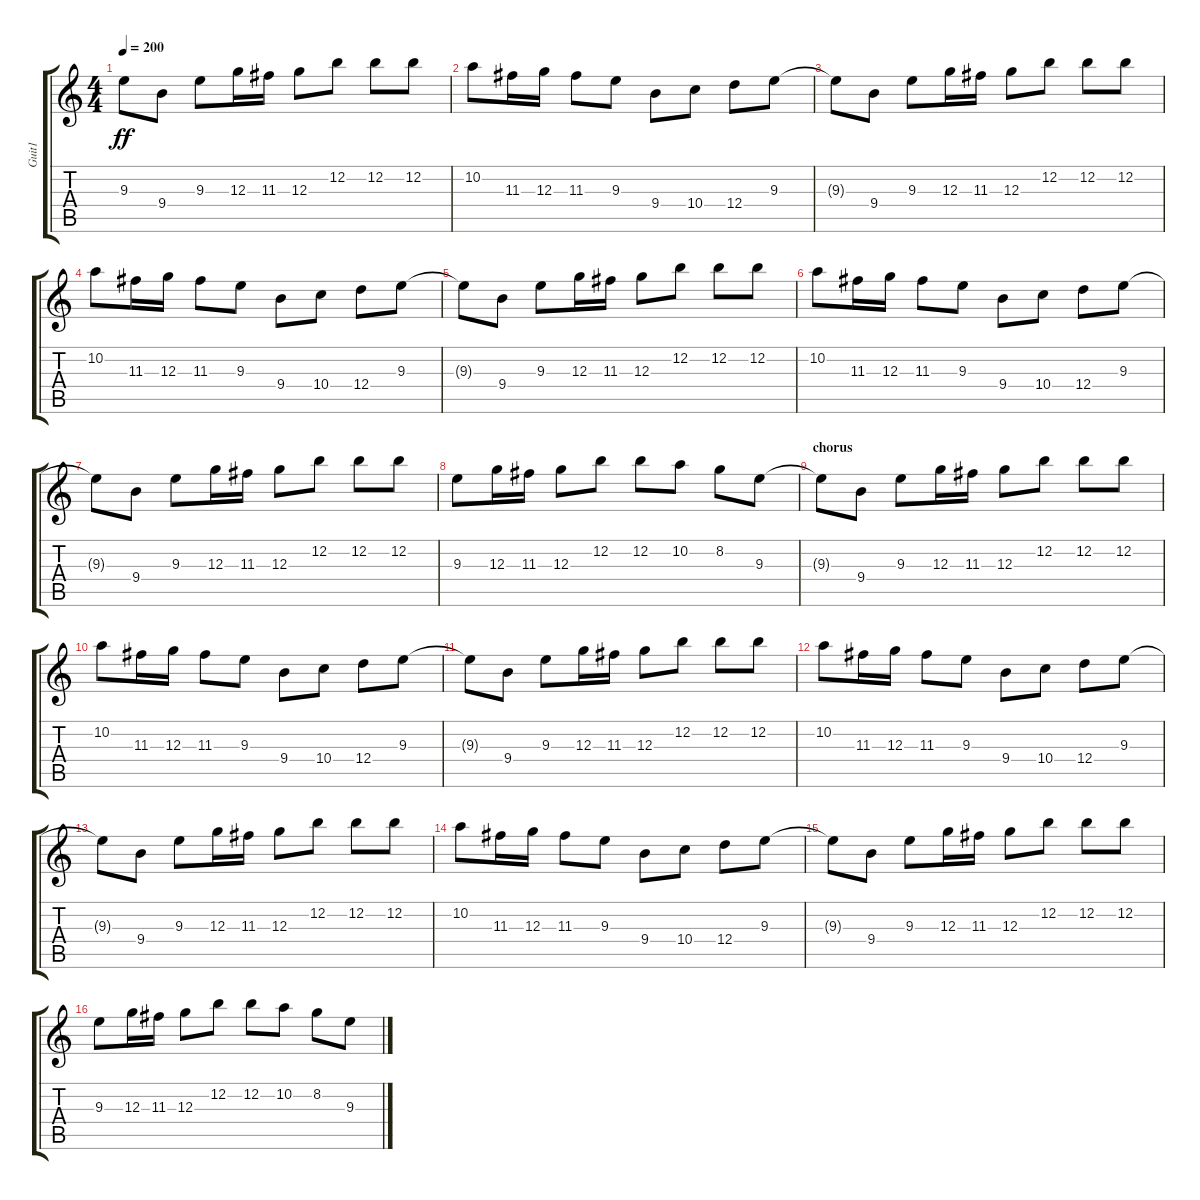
\track ("Guit1" "Guit1") {instrument distortionguitar}
\staff {score tabs}
\tuning (E4 B3 G3 D3 A2 E2) {hide}
\ts (4 4)
\tempo 200
\clef g2
\ks c
9.3.8{dy ff} 9.4.8 9.3.8 12.3.16 11.3.16 12.3.8 12.2.8 12.2.8 12.2.8 |
10.2.8 11.3.16 12.3.16 11.3.8 9.3.8 9.4.8 10.4.8 12.4.8 9.3.8 |
9.3{t}.8 9.4.8 9.3.8 12.3.16 11.3.16 12.3.8 12.2.8 12.2.8 12.2.8 |
10.2.8 11.3.16 12.3.16 11.3.8 9.3.8 9.4.8 10.4.8 12.4.8 9.3.8 |
9.3{t}.8 9.4.8 9.3.8 12.3.16 11.3.16 12.3.8 12.2.8 12.2.8 12.2.8 |
10.2.8 11.3.16 12.3.16 11.3.8 9.3.8 9.4.8 10.4.8 12.4.8 9.3.8 |
9.3{t}.8 9.4.8 9.3.8 12.3.16 11.3.16 12.3.8 12.2.8 12.2.8 12.2.8 |
9.3.8 12.3.16 11.3.16 12.3.8 12.2.8 12.2.8 10.2.8 8.2.8 9.3.8 |
\section ("" "chorus")
9.3{t}.8 9.4.8 9.3.8 12.3.16 11.3.16 12.3.8 12.2.8 12.2.8 12.2.8 |
10.2.8 11.3.16 12.3.16 11.3.8 9.3.8 9.4.8 10.4.8 12.4.8 9.3.8 |
9.3{t}.8 9.4.8 9.3.8 12.3.16 11.3.16 12.3.8 12.2.8 12.2.8 12.2.8 |
10.2.8 11.3.16 12.3.16 11.3.8 9.3.8 9.4.8 10.4.8 12.4.8 9.3.8 |
9.3{t}.8 9.4.8 9.3.8 12.3.16 11.3.16 12.3.8 12.2.8 12.2.8 12.2.8 |
10.2.8 11.3.16 12.3.16 11.3.8 9.3.8 9.4.8 10.4.8 12.4.8 9.3.8 |
9.3{t}.8 9.4.8 9.3.8 12.3.16 11.3.16 12.3.8 12.2.8 12.2.8 12.2.8 |
9.3.8 12.3.16 11.3.16 12.3.8 12.2.8 12.2.8 10.2.8 8.2.8 9.3.8
